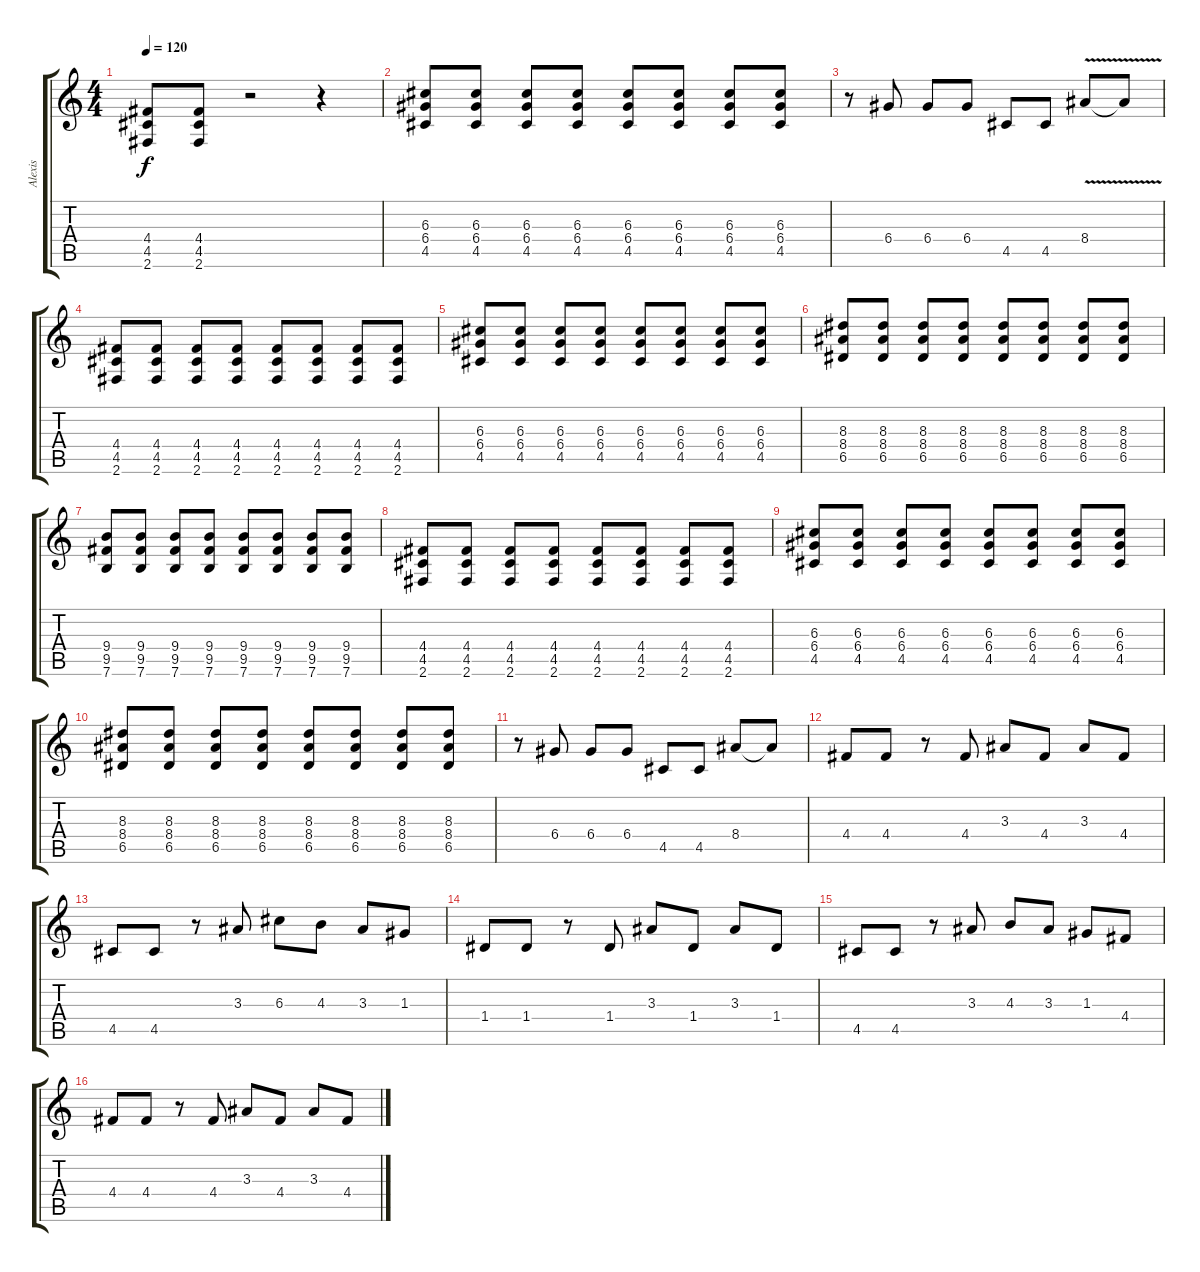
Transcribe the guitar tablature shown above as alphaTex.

\track ("Alexis" "Alexis") {instrument distortionguitar}
\staff {score tabs}
\tuning (E4 B3 G3 D3 A2 E2) {hide}
\ts (4 4)
\tempo 120
\clef g2
\ks c
(4.4 4.5 2.6).8{dy f} (4.4 4.5 2.6).8 r.2 r.4 |
(6.3 6.4 4.5).8 (6.3 6.4 4.5).8 (6.3 6.4 4.5).8 (6.3 6.4 4.5).8 (6.3 6.4 4.5).8 (6.3 6.4 4.5).8 (6.3 6.4 4.5).8 (6.3 6.4 4.5).8 |
r.8 6.4.8 6.4.8 6.4.8 4.5.8 4.5.8 8.4{v}.8 8.4{t}.8 |
(4.4 4.5 2.6).8 (4.4 4.5 2.6).8 (4.4 4.5 2.6).8 (4.4 4.5 2.6).8 (4.4 4.5 2.6).8 (4.4 4.5 2.6).8 (4.4 4.5 2.6).8 (4.4 4.5 2.6).8 |
(6.3 6.4 4.5).8 (6.3 6.4 4.5).8 (6.3 6.4 4.5).8 (6.3 6.4 4.5).8 (6.3 6.4 4.5).8 (6.3 6.4 4.5).8 (6.3 6.4 4.5).8 (6.3 6.4 4.5).8 |
(8.3 8.4 6.5).8 (8.3 8.4 6.5).8 (8.3 8.4 6.5).8 (8.3 8.4 6.5).8 (8.3 8.4 6.5).8 (8.3 8.4 6.5).8 (8.3 8.4 6.5).8 (8.3 8.4 6.5).8 |
(9.4 9.5 7.6).8 (9.4 9.5 7.6).8 (9.4 9.5 7.6).8 (9.4 9.5 7.6).8 (9.4 9.5 7.6).8 (9.4 9.5 7.6).8 (9.4 9.5 7.6).8 (9.4 9.5 7.6).8 |
(4.4 4.5 2.6).8 (4.4 4.5 2.6).8 (4.4 4.5 2.6).8 (4.4 4.5 2.6).8 (4.4 4.5 2.6).8 (4.4 4.5 2.6).8 (4.4 4.5 2.6).8 (4.4 4.5 2.6).8 |
(6.3 6.4 4.5).8 (6.3 6.4 4.5).8 (6.3 6.4 4.5).8 (6.3 6.4 4.5).8 (6.3 6.4 4.5).8 (6.3 6.4 4.5).8 (6.3 6.4 4.5).8 (6.3 6.4 4.5).8 |
(8.3 8.4 6.5).8 (8.3 8.4 6.5).8 (8.3 8.4 6.5).8 (8.3 8.4 6.5).8 (8.3 8.4 6.5).8 (8.3 8.4 6.5).8 (8.3 8.4 6.5).8 (8.3 8.4 6.5).8 |
r.8 6.4.8 6.4.8 6.4.8 4.5.8 4.5.8 8.4.8 8.4{t}.8 |
4.4.8 4.4.8 r.8 4.4.8 3.3.8 4.4.8 3.3.8 4.4.8 |
4.5.8 4.5.8 r.8 3.3.8 6.3.8 4.3.8 3.3.8 1.3.8 |
1.4.8 1.4.8 r.8 1.4.8 3.3.8 1.4.8 3.3.8 1.4.8 |
4.5.8 4.5.8 r.8 3.3.8 4.3.8 3.3.8 1.3.8 4.4.8 |
4.4.8 4.4.8 r.8 4.4.8 3.3.8 4.4.8 3.3.8 4.4.8
